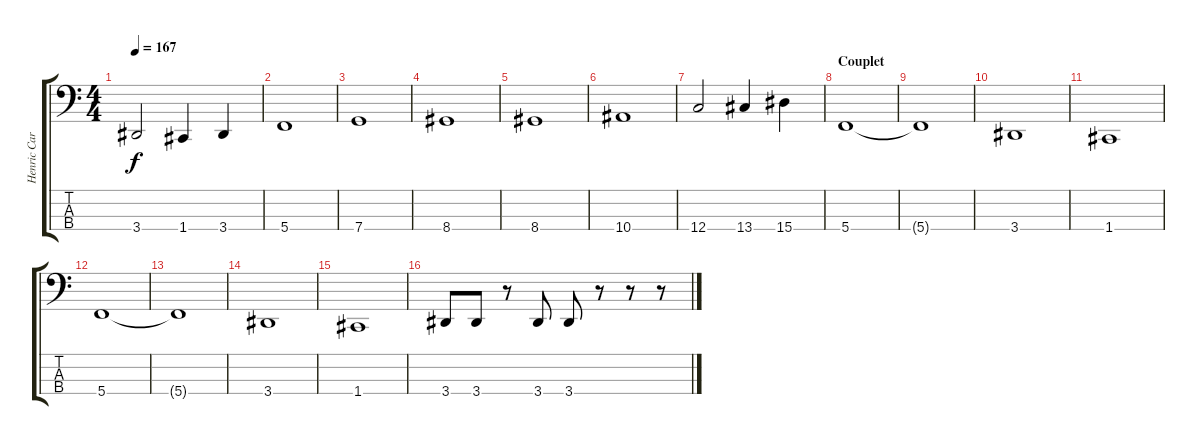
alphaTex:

\track ("Henric Carlsson" "Henric Car") {instrument electricbassfinger}
\staff {score tabs}
\tuning (F2 C2 G1 C1) {hide}
\ts (4 4)
\tempo 167
\clef f4
\ks c
3.4.2{dy f} 1.4.4 3.4.4 |
5.4.1 |
7.4.1 |
8.4.1 |
8.4.1 |
10.4.1 |
12.4.2 13.4.4 15.4.4 |
\section ("" "Couplet")
5.4.1 |
5.4{t}.1 |
3.4.1 |
1.4.1 |
5.4.1 |
5.4{t}.1 |
3.4.1 |
1.4.1 |
3.4.8 3.4.8 r.8 3.4.8 3.4.8 r.8 r.8 r.8
